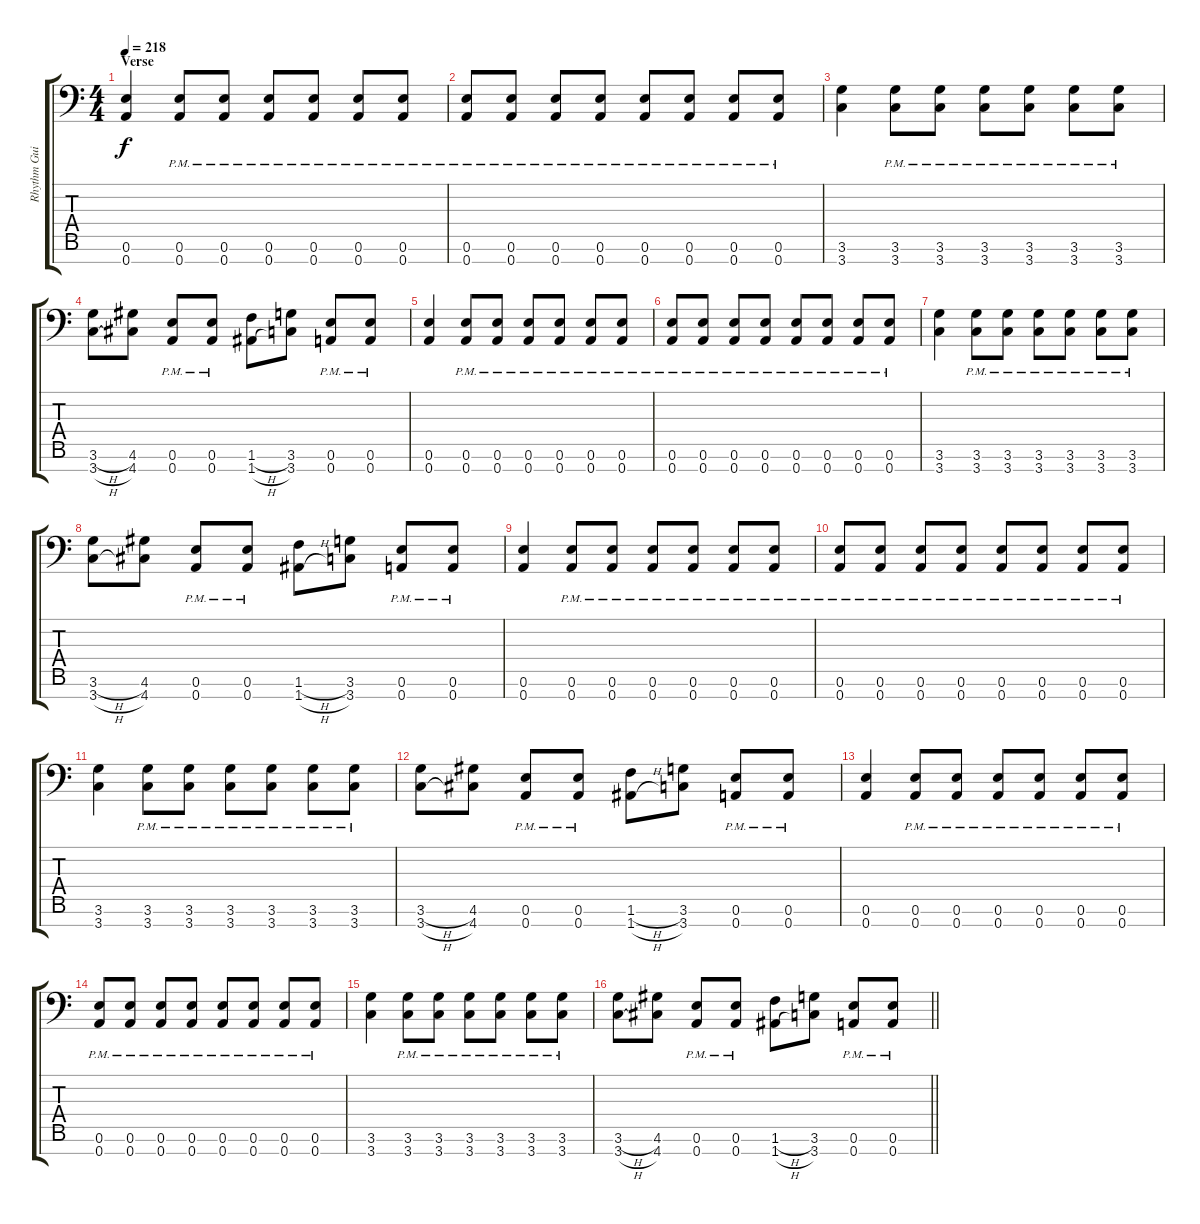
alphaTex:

\track ("Rhythm Guitar 2" "Rhythm Gui") {instrument overdrivenguitar}
\staff {score tabs}
\tuning (E4 B3 G3 D3 A2 E2 A1) {hide}
\ts (4 4)
\section ("" "Verse")
\tempo 218
\clef f4
\ks c
(0.6 0.7).4{dy f} (0.6{pm} 0.7{pm}).8 (0.6{pm} 0.7{pm}).8 (0.6{pm} 0.7{pm}).8 (0.6{pm} 0.7{pm}).8 (0.6{pm} 0.7{pm}).8 (0.6{pm} 0.7{pm}).8 |
(0.6{pm} 0.7{pm}).8 (0.6{pm} 0.7{pm}).8 (0.6{pm} 0.7{pm}).8 (0.6{pm} 0.7{pm}).8 (0.6{pm} 0.7{pm}).8 (0.6{pm} 0.7{pm}).8 (0.6{pm} 0.7{pm}).8 (0.6{pm} 0.7{pm}).8 |
(3.6 3.7).4 (3.6{pm} 3.7{pm}).8 (3.6{pm} 3.7{pm}).8 (3.6{pm} 3.7{pm}).8 (3.6{pm} 3.7{pm}).8 (3.6{pm} 3.7{pm}).8 (3.6{pm} 3.7{pm}).8 |
(3.6{h} 3.7{h}).8 (4.6 4.7).8 (0.6{pm} 0.7{pm}).8 (0.6{pm} 0.7{pm}).8 (1.6{h} 1.7{h}).8 (3.6 3.7).8 (0.6{pm} 0.7{pm}).8 (0.6{pm} 0.7{pm}).8 |
(0.6 0.7).4 (0.6{pm} 0.7{pm}).8 (0.6{pm} 0.7{pm}).8 (0.6{pm} 0.7{pm}).8 (0.6{pm} 0.7{pm}).8 (0.6{pm} 0.7{pm}).8 (0.6{pm} 0.7{pm}).8 |
(0.6{pm} 0.7{pm}).8 (0.6{pm} 0.7{pm}).8 (0.6{pm} 0.7{pm}).8 (0.6{pm} 0.7{pm}).8 (0.6{pm} 0.7{pm}).8 (0.6{pm} 0.7{pm}).8 (0.6{pm} 0.7{pm}).8 (0.6{pm} 0.7{pm}).8 |
(3.6 3.7).4 (3.6{pm} 3.7{pm}).8 (3.6{pm} 3.7{pm}).8 (3.6{pm} 3.7{pm}).8 (3.6{pm} 3.7{pm}).8 (3.6{pm} 3.7{pm}).8 (3.6{pm} 3.7{pm}).8 |
(3.6{h} 3.7{h}).8 (4.6 4.7).8 (0.6{pm} 0.7{pm}).8 (0.6{pm} 0.7{pm}).8 (1.6{h} 1.7{h}).8 (3.6 3.7).8 (0.6{pm} 0.7{pm}).8 (0.6{pm} 0.7{pm}).8 |
(0.6 0.7).4 (0.6{pm} 0.7{pm}).8 (0.6{pm} 0.7{pm}).8 (0.6{pm} 0.7{pm}).8 (0.6{pm} 0.7{pm}).8 (0.6{pm} 0.7{pm}).8 (0.6{pm} 0.7{pm}).8 |
(0.6{pm} 0.7{pm}).8 (0.6{pm} 0.7{pm}).8 (0.6{pm} 0.7{pm}).8 (0.6{pm} 0.7{pm}).8 (0.6{pm} 0.7{pm}).8 (0.6{pm} 0.7{pm}).8 (0.6{pm} 0.7{pm}).8 (0.6{pm} 0.7{pm}).8 |
(3.6 3.7).4 (3.6{pm} 3.7{pm}).8 (3.6{pm} 3.7{pm}).8 (3.6{pm} 3.7{pm}).8 (3.6{pm} 3.7{pm}).8 (3.6{pm} 3.7{pm}).8 (3.6{pm} 3.7{pm}).8 |
(3.6{h} 3.7{h}).8 (4.6 4.7).8 (0.6{pm} 0.7{pm}).8 (0.6{pm} 0.7{pm}).8 (1.6{h} 1.7{h}).8 (3.6 3.7).8 (0.6{pm} 0.7{pm}).8 (0.6{pm} 0.7{pm}).8 |
(0.6 0.7).4 (0.6{pm} 0.7{pm}).8 (0.6{pm} 0.7{pm}).8 (0.6{pm} 0.7{pm}).8 (0.6{pm} 0.7{pm}).8 (0.6{pm} 0.7{pm}).8 (0.6{pm} 0.7{pm}).8 |
(0.6{pm} 0.7{pm}).8 (0.6{pm} 0.7{pm}).8 (0.6{pm} 0.7{pm}).8 (0.6{pm} 0.7{pm}).8 (0.6{pm} 0.7{pm}).8 (0.6{pm} 0.7{pm}).8 (0.6{pm} 0.7{pm}).8 (0.6{pm} 0.7{pm}).8 |
(3.6 3.7).4 (3.6{pm} 3.7{pm}).8 (3.6{pm} 3.7{pm}).8 (3.6{pm} 3.7{pm}).8 (3.6{pm} 3.7{pm}).8 (3.6{pm} 3.7{pm}).8 (3.6{pm} 3.7{pm}).8 |
\barLineRight lightlight
(3.6{h} 3.7{h}).8 (4.6 4.7).8 (0.6{pm} 0.7{pm}).8 (0.6{pm} 0.7{pm}).8 (1.6{h} 1.7{h}).8 (3.6 3.7).8 (0.6{pm} 0.7{pm}).8 (0.6{pm} 0.7{pm}).8
